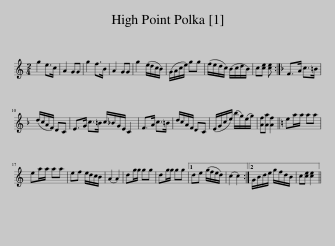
X:1
L:1/8
M:2/4
I:linebreak $
K:C
V:1 treble
V:1
 g2 e>c | A2 GG | g2 f>B | A2 GG | g2 (e/d/c/B/) | %5
 (G/A/c/e/) gg | (f/e/d/c/) (B/c/d/B/) | c[ce] [ce] :|[K:F] F>A c>=B |$ (d/c/A/F/) DC | %10
 E>G c>=B c/_B/G/E/ C2 | F>A c>=B | d/c/A/F/ DC | (E/G/c/e/) (b/g/)(e/g/) | [Af][Aa] [Af]2 || %15
[K:C] ea/a/ aa |$ ea/a/ aa | ef e/d/c/B/ | (A2 A2) | dg/g/ gg | %20
 dg/g/ gg |1 de (g/f/e/d/) | (c2 c2) :|2 G/B/d/e/ g/f/d/B/ | c[ce] [ce]2 || %25
